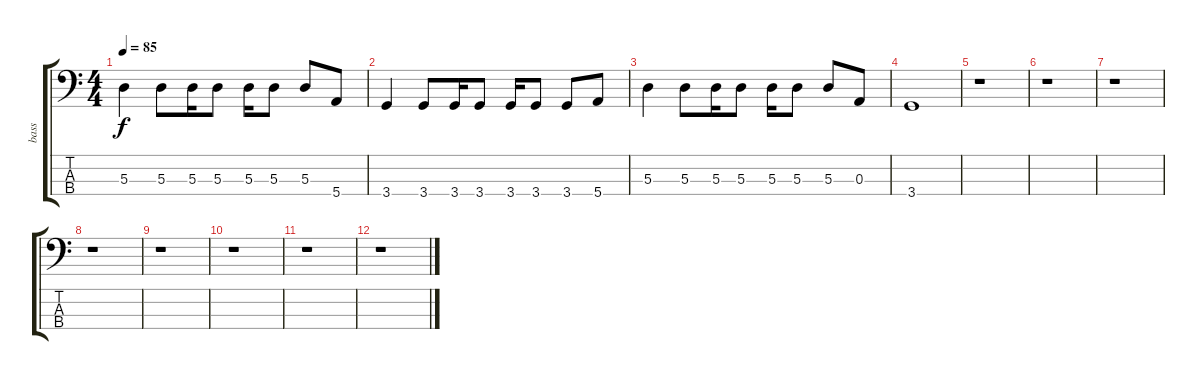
\track ("bass" "bass") {instrument electricbassfinger}
\staff {score tabs}
\tuning (G2 D2 A1 E1) {hide}
\ts (4 4)
\tempo 85
\clef f4
\ks c
5.3.4{dy f} 5.3.8 5.3.16 5.3.8 5.3.16 5.3.8 5.3.8 5.4.8 |
3.4.4 3.4.8 3.4.16 3.4.8 3.4.16 3.4.8 3.4.8 5.4.8 |
5.3.4 5.3.8 5.3.16 5.3.8 5.3.16 5.3.8 5.3.8 0.3.8 |
3.4.1 |
r.1 |
r.1 |
r.1 |
r.1 |
r.1 |
r.1 |
r.1 |
r.1
